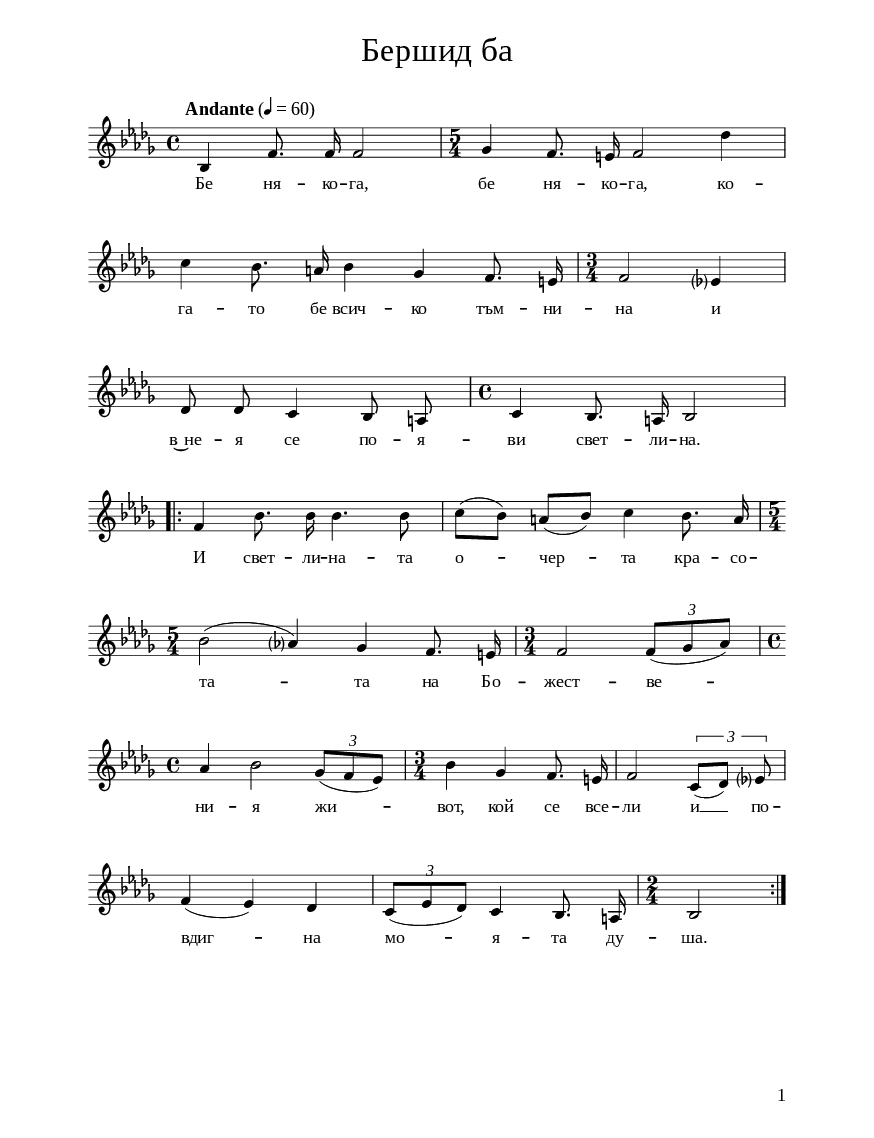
\version "2.24.3"

% include paper part and global functions
\include "include/globals.ily"

\bookpart {
  \label #'ref098
  \tocItem \markup "Бершид ба"
  \include "include/bookpart-paper.ily"
  \score {
    \include "include/score-layout.ily"


    \new Voice \absolute  {
      \clef treble
      \key bes \minor
      \time 4/4
      \tempoFunc "Andante" 4 "60"

      \autoBeamOff

      bes4 f'8. f'16 f'2 | \time 5/4  ges'4 f'8. e'16 f'2 des''4 \break |

      c''4 bes'8. a'16 bes'4 ges' f'8. e'16 | \time 3/4  f'2 ees'?4 \break |

      des'8 des' c'4 bes8 a | \time 4/4  c'4 bes8. a16 bes2 \break |

      \bar ".|:-|"
      f'4 bes'8. bes'16 bes'4. bes'8 | \autoBeamOn c''8  ( bes')  a' ( bes' ) c''4 \autoBeamOff bes'8. a'16 \break |

      \time 5/4  | bes'2 ( as'?4 )  ges' f'8. e'16 | \time 3/4  f'2 \times 2/3  {  f'8 [ ( ges' as'8 ) ] } \break |

      \time 4/4  as'4 bes'2  \times 2/3  {  ges'8 ( [ f' es'8 ] ) } | \time 3/4  bes'4 ges'4 f'8. e'16

      f'2 \times 2/3 { c'8 [ ( des' ) ] es'?8  } | \break

      f'4 ( es' ) des' | \times 2/3  { c'8 [ ( es' des'8 ) ] } c'4 bes8. a16  | \time 2/4  bes2  \break |

      \bar ":|."
    }

    \addlyrics {
      Бе ня -- ко  -- га, бе ня -- ко -- га,
      ко -- га -- то бе всич -- ко тъм -- ни -- на
      и в~не -- я се по -- я -- ви свет -- ли -- на.
      И свет -- ли -- на -- та о -- чер -- та кра -- со -- та -- та
      на Бо -- жест -- ве -- ни -- я жи -- вот,
      кой се все -- ли
      и __ по -- вдиг -- на мо -- я -- та ду -- ша.
    }

    \header {
      title = \titleFunc "Бершид ба" "Beršid ba"
    }

    \midi{}

  } % score

} % bookpart
